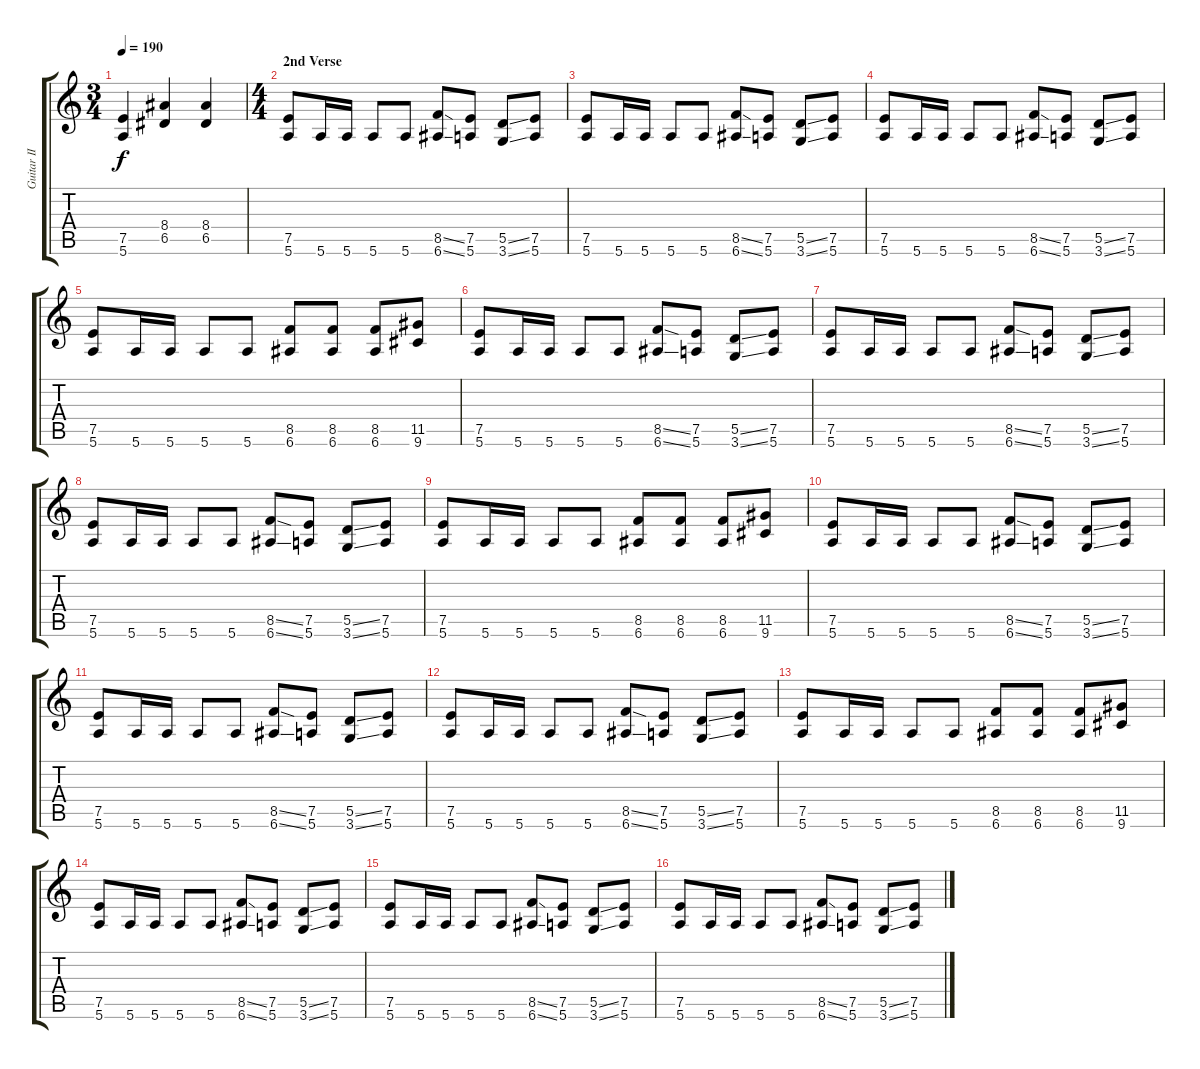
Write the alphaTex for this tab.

\track ("Guitar II" "Guitar II") {instrument distortionguitar}
\staff {score tabs}
\tuning (E4 B3 G3 D3 A2 E2) {hide}
\ts (3 4)
\tempo 190
\clef g2
\ks c
(7.5 5.6).4{dy f} (8.4 6.5).4 (8.4 6.5).4 |
\ts (4 4)
\section ("" "2nd Verse")
(7.5 5.6).8 5.6.16 5.6.16 5.6.8 5.6.8 (8.5{ss} 6.6{ss}).8 (7.5 5.6).8 (5.5{ss} 3.6{ss}).8 (7.5 5.6).8 |
(7.5 5.6).8 5.6.16 5.6.16 5.6.8 5.6.8 (8.5{ss} 6.6{ss}).8 (7.5 5.6).8 (5.5{ss} 3.6{ss}).8 (7.5 5.6).8 |
(7.5 5.6).8 5.6.16 5.6.16 5.6.8 5.6.8 (8.5{ss} 6.6{ss}).8 (7.5 5.6).8 (5.5{ss} 3.6{ss}).8 (7.5 5.6).8 |
(7.5 5.6).8 5.6.16 5.6.16 5.6.8 5.6.8 (8.5 6.6).8 (8.5 6.6).8 (8.5 6.6).8 (11.5 9.6).8 |
(7.5 5.6).8 5.6.16 5.6.16 5.6.8 5.6.8 (8.5{ss} 6.6{ss}).8 (7.5 5.6).8 (5.5{ss} 3.6{ss}).8 (7.5 5.6).8 |
(7.5 5.6).8 5.6.16 5.6.16 5.6.8 5.6.8 (8.5{ss} 6.6{ss}).8 (7.5 5.6).8 (5.5{ss} 3.6{ss}).8 (7.5 5.6).8 |
(7.5 5.6).8 5.6.16 5.6.16 5.6.8 5.6.8 (8.5{ss} 6.6{ss}).8 (7.5 5.6).8 (5.5{ss} 3.6{ss}).8 (7.5 5.6).8 |
(7.5 5.6).8 5.6.16 5.6.16 5.6.8 5.6.8 (8.5 6.6).8 (8.5 6.6).8 (8.5 6.6).8 (11.5 9.6).8 |
(7.5 5.6).8 5.6.16 5.6.16 5.6.8 5.6.8 (8.5{ss} 6.6{ss}).8 (7.5 5.6).8 (5.5{ss} 3.6{ss}).8 (7.5 5.6).8 |
(7.5 5.6).8 5.6.16 5.6.16 5.6.8 5.6.8 (8.5{ss} 6.6{ss}).8 (7.5 5.6).8 (5.5{ss} 3.6{ss}).8 (7.5 5.6).8 |
(7.5 5.6).8 5.6.16 5.6.16 5.6.8 5.6.8 (8.5{ss} 6.6{ss}).8 (7.5 5.6).8 (5.5{ss} 3.6{ss}).8 (7.5 5.6).8 |
(7.5 5.6).8 5.6.16 5.6.16 5.6.8 5.6.8 (8.5 6.6).8 (8.5 6.6).8 (8.5 6.6).8 (11.5 9.6).8 |
(7.5 5.6).8 5.6.16 5.6.16 5.6.8 5.6.8 (8.5{ss} 6.6{ss}).8 (7.5 5.6).8 (5.5{ss} 3.6{ss}).8 (7.5 5.6).8 |
(7.5 5.6).8 5.6.16 5.6.16 5.6.8 5.6.8 (8.5{ss} 6.6{ss}).8 (7.5 5.6).8 (5.5{ss} 3.6{ss}).8 (7.5 5.6).8 |
(7.5 5.6).8 5.6.16 5.6.16 5.6.8 5.6.8 (8.5{ss} 6.6{ss}).8 (7.5 5.6).8 (5.5{ss} 3.6{ss}).8 (7.5 5.6).8
